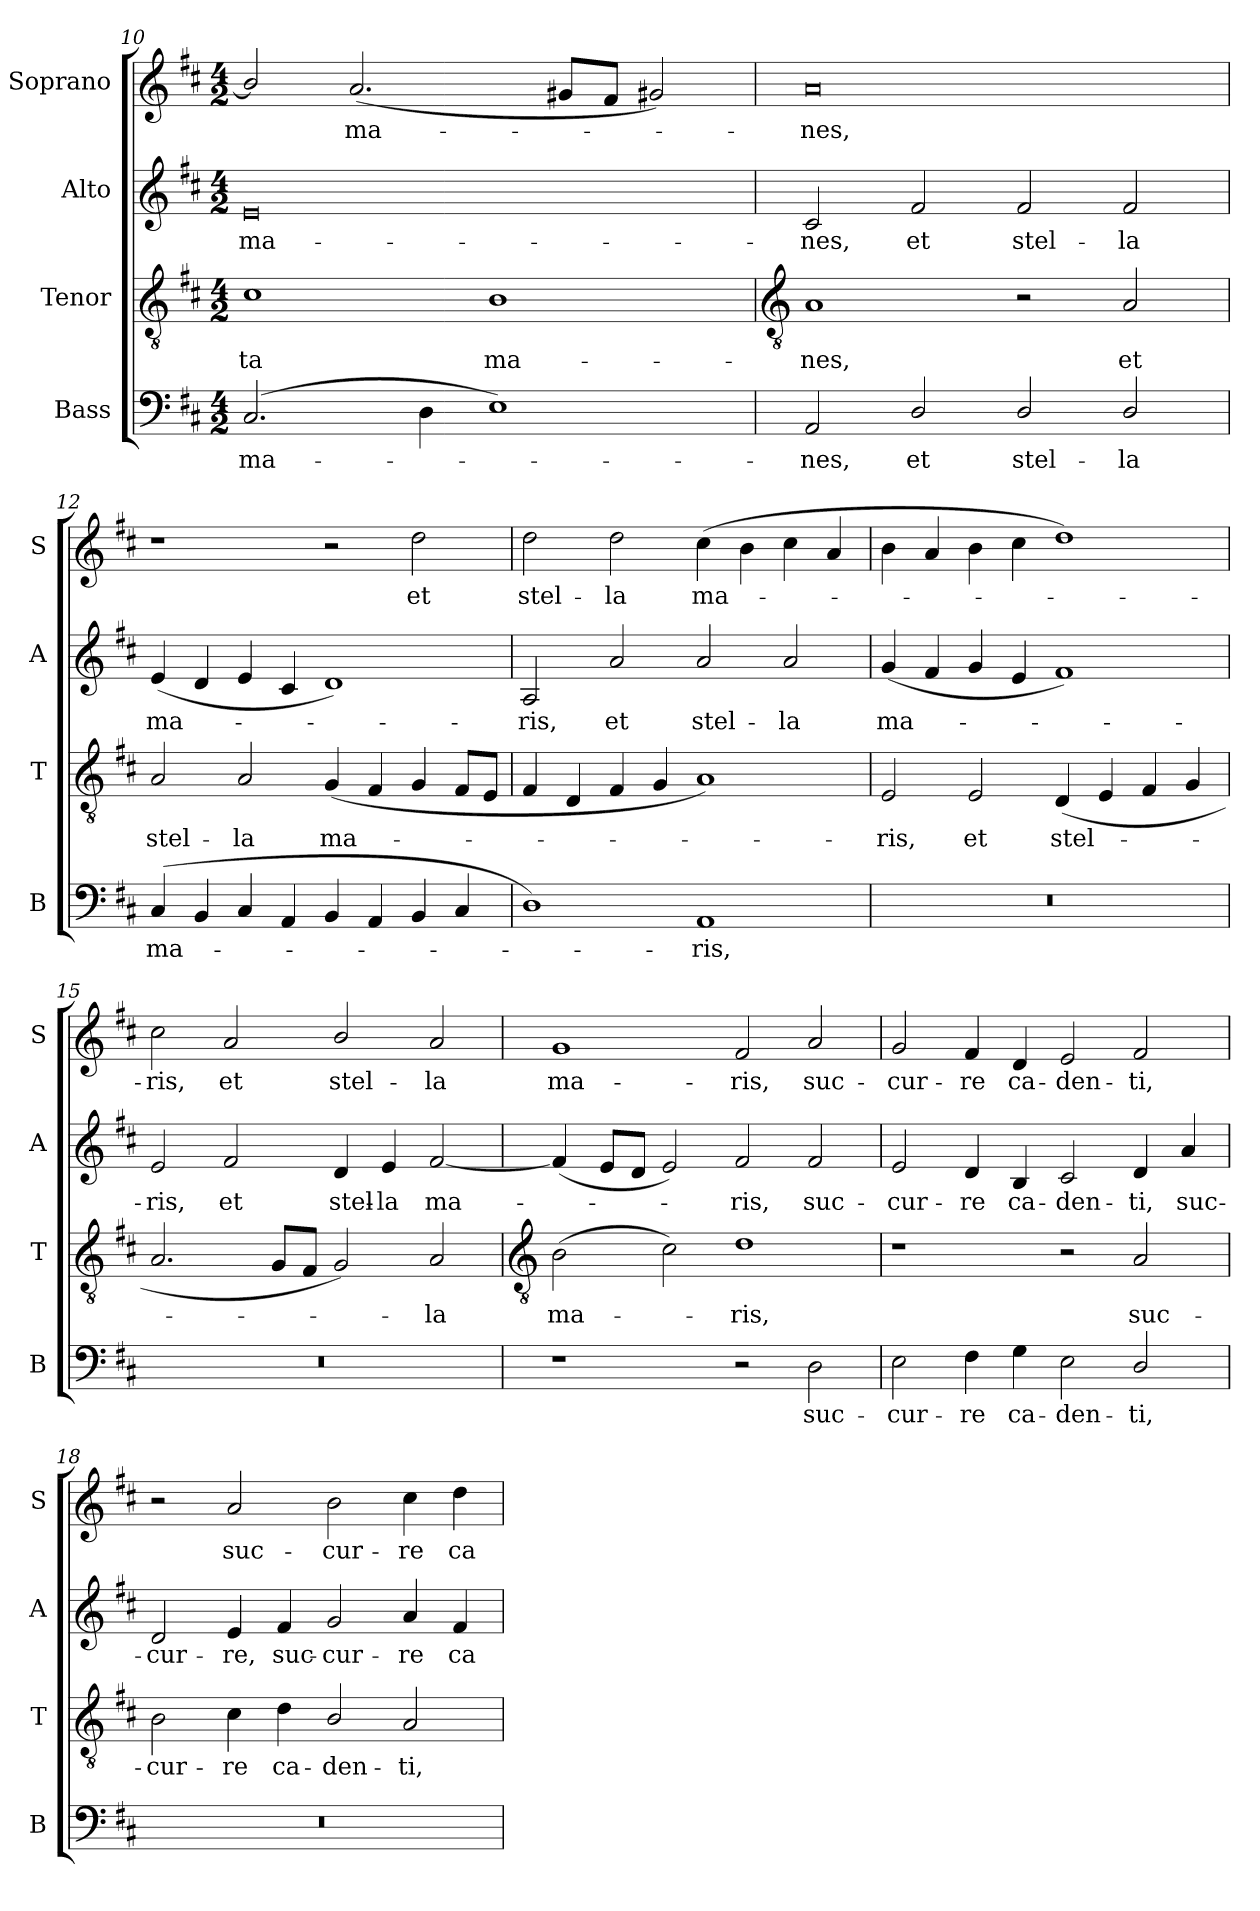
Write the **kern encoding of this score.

**kern	**text	**kern	**text	**kern	**text	**kern	**text
*part4	*part4	*part3	*part3	*part2	*part2	*part1	*part1
*staff4	*staff4	*staff3	*staff3	*staff2	*staff2	*staff1	*staff1
*I"Bass	*	*I"Tenor	*	*I"Alto	*	*I"Soprano	*
*I'B	*	*I'T	*	*I'A	*	*I'S	*
*clefF4	*	*clefGv2	*	*clefG2	*	*clefG2	*
*k[f#c#]	*	*k[f#c#]	*	*k[f#c#]	*	*k[f#c#]	*
*D:	*	*D:	*	*D:	*	*D:	*
*M4/2	*	*M4/2	*	*M4/2	*	*M4/2	*
=10	=10	=10	=10	=10	=10	=10	=10
!	!LO:LY:b	!	!LO:LY:b	!	!LO:LY:b	!	!
(>2.C#	ma-	1c#	-ta	0e	ma-	2b/]	.
!	!	!	!	!	!	!	!LO:LY:b
.	.	.	.	.	.	(<2.a	ma-
4D	.	.	.	.	.	.	.
!	!	!	!LO:LY:b	!	!	!	!
1E)	.	1B	ma-	.	.	.	.
.	.	.	.	.	.	8g#/L	.
.	.	.	.	.	.	8f#/J	.
.	.	.	.	.	.	2g#X/)	.
!!LO:LB:g=z
=11	=11	=11	=11	=11	=11	=11	=11
*	*	*clefGv2	*	*	*	*	*
!	!LO:LY:b	!	!LO:LY:b	!	!LO:LY:b	!	!LO:LY:b
2AA	nes,	1A	-nes,	2c#	-nes,	0a	nes,
!	!LO:LY:b	!	!	!	!LO:LY:b	!	!
2D/	et	.	.	2f#	et	.	.
!	!LO:LY:b	!	!	!	!LO:LY:b	!	!
2D/	stel-	2r	.	2f#	stel-	.	.
!	!LO:LY:b	!	!LO:LY:b	!	!LO:LY:b	!	!
2D/	-la	2A	et	2f#	-la	.	.
=12	=12	=12	=12	=12	=12	=12	=12
!	!LO:LY:b	!	!LO:LY:b	!	!LO:LY:b	!	!
(<4C#	ma-	2A	stel-	(<4e	ma-	1r	.
4BB	.	.	.	4d	.	.	.
!	!	!	!LO:LY:b	!	!	!	!
4C#	.	2A	-la	4e	.	.	.
4AA/	.	.	.	4c#	.	.	.
!	!	!	!LO:LY:b	!	!	!	!
4BB	.	(<4G/	ma-	1d)	.	2r	.
4AA/	.	4F#	.	.	.	.	.
!	!	!	!	!	!	!	!LO:LY:b
4BB	.	4G/	.	.	.	2dd	et
4C#	.	8F#L	.	.	.	.	.
.	.	8EJ	.	.	.	.	.
=13	=13	=13	=13	=13	=13	=13	=13
!	!	!	!	!	!LO:LY:b	!	!LO:LY:b
1D)	.	4F#	.	2A	ris,	2dd	stel-
.	.	4D	.	.	.	.	.
!	!	!	!	!	!LO:LY:b	!	!LO:LY:b
.	.	4F#	.	2a	et	2dd	-la
.	.	4G/	.	.	.	.	.
!	!LO:LY:b	!	!	!	!LO:LY:b	!	!LO:LY:b
1AA	ris,	1A)	.	2a	stel-	(>4cc#	ma-
.	.	.	.	.	.	4b	.
!	!	!	!	!	!LO:LY:b	!	!
.	.	.	.	2a	-la	4cc#	.
.	.	.	.	.	.	4a	.
=14	=14	=14	=14	=14	=14	=14	=14
!	!	!	!LO:LY:b	!	!LO:LY:b	!	!
0r	.	2E	ris,	(<4g/	ma-	4b	.
.	.	.	.	4f#	.	4a	.
!	!	!	!LO:LY:b	!	!	!	!
.	.	2E	et	4g/	.	4b	.
.	.	.	.	4e	.	4cc#	.
!	!	!	!LO:LY:b	!	!	!	!
.	.	(<4D	stel-	1f#)	.	1dd)	.
.	.	4E	.	.	.	.	.
.	.	4F#	.	.	.	.	.
.	.	4G/	.	.	.	.	.
=15	=15	=15	=15	=15	=15	=15	=15
!	!	!	!	!	!LO:LY:b	!	!LO:LY:b
0r	.	2.A/	.	2e	ris,	2cc#	ris,
!	!	!	!	!	!LO:LY:b	!	!LO:LY:b
.	.	.	.	2f#	et	2a	et
.	.	8GL	.	.	.	.	.
.	.	8F#J	.	.	.	.	.
!	!	!	!	!	!LO:LY:b	!	!LO:LY:b
.	.	2G)	.	4d	stel-	2b/	stel-
!	!	!	!	!	!LO:LY:b	!	!
.	.	.	.	4e	-la	.	.
!	!	!	!LO:LY:b	!	!LO:LY:b	!	!LO:LY:b
.	.	2A	la	[2f#	ma-	2a	-la
!!LO:LB:g=z
=16	=16	=16	=16	=16	=16	=16	=16
*	*	*clefGv2	*	*	*	*	*
!	!	!	!LO:LY:b	!	!	!	!LO:LY:b
1r	.	(>2B	ma-	(<4f#]	.	1g	ma-
.	.	.	.	8eL	.	.	.
.	.	.	.	8dJ	.	.	.
.	.	2c#)	.	2e)	.	.	.
!	!	!	!LO:LY:b	!	!LO:LY:b	!	!LO:LY:b
2r	.	1d	ris,	2f#	ris,	2f#	-ris,
!	!LO:LY:b	!	!	!	!LO:LY:b	!	!LO:LY:b
2D	suc-	.	.	2f#	suc-	2a	suc-
=17	=17	=17	=17	=17	=17	=17	=17
!	!LO:LY:b	!	!	!	!LO:LY:b	!	!LO:LY:b
2E	-cur-	1r	.	2e	-cur-	2g/	-cur-
!	!LO:LY:b	!	!	!	!LO:LY:b	!	!LO:LY:b
4F#	-re	.	.	4d	-re	4f#	-re
!	!LO:LY:b	!	!	!	!LO:LY:b	!	!LO:LY:b
4G	ca-	.	.	4B	ca-	4d	ca-
!	!LO:LY:b	!	!	!	!LO:LY:b	!	!LO:LY:b
2E	-den-	2r	.	2c#	-den-	2e	-den-
!	!LO:LY:b	!	!LO:LY:b	!	!LO:LY:b	!	!LO:LY:b
2D/	-ti,	2A	suc-	4d	-ti,	2f#	-ti,
!	!	!	!	!	!LO:LY:b	!	!
.	.	.	.	4a	suc-	.	.
=18	=18	=18	=18	=18	=18	=18	=18
!	!	!	!LO:LY:b	!	!LO:LY:b	!	!
0r	.	2B	-cur-	2d	-cur-	2r	.
!	!	!	!LO:LY:b	!	!LO:LY:b	!	!LO:LY:b
.	.	4c#	-re	4e	-re,	2a	suc-
!	!	!	!LO:LY:b	!	!LO:LY:b	!	!
.	.	4d	ca-	4f#	suc-	.	.
!	!	!	!LO:LY:b	!	!LO:LY:b	!	!LO:LY:b
.	.	2B/	-den-	2g	-cur-	2b	-cur-
!	!	!	!LO:LY:b	!	!LO:LY:b	!	!LO:LY:b
.	.	2A	-ti,	4a	-re	4cc#	-re
!	!	!	!	!	!LO:LY:b	!	!LO:LY:b
.	.	.	.	4f#	ca-	4dd	ca-
=	=	=	=	=	=	=	=
*-	*-	*-	*-	*-	*-	*-	*-
